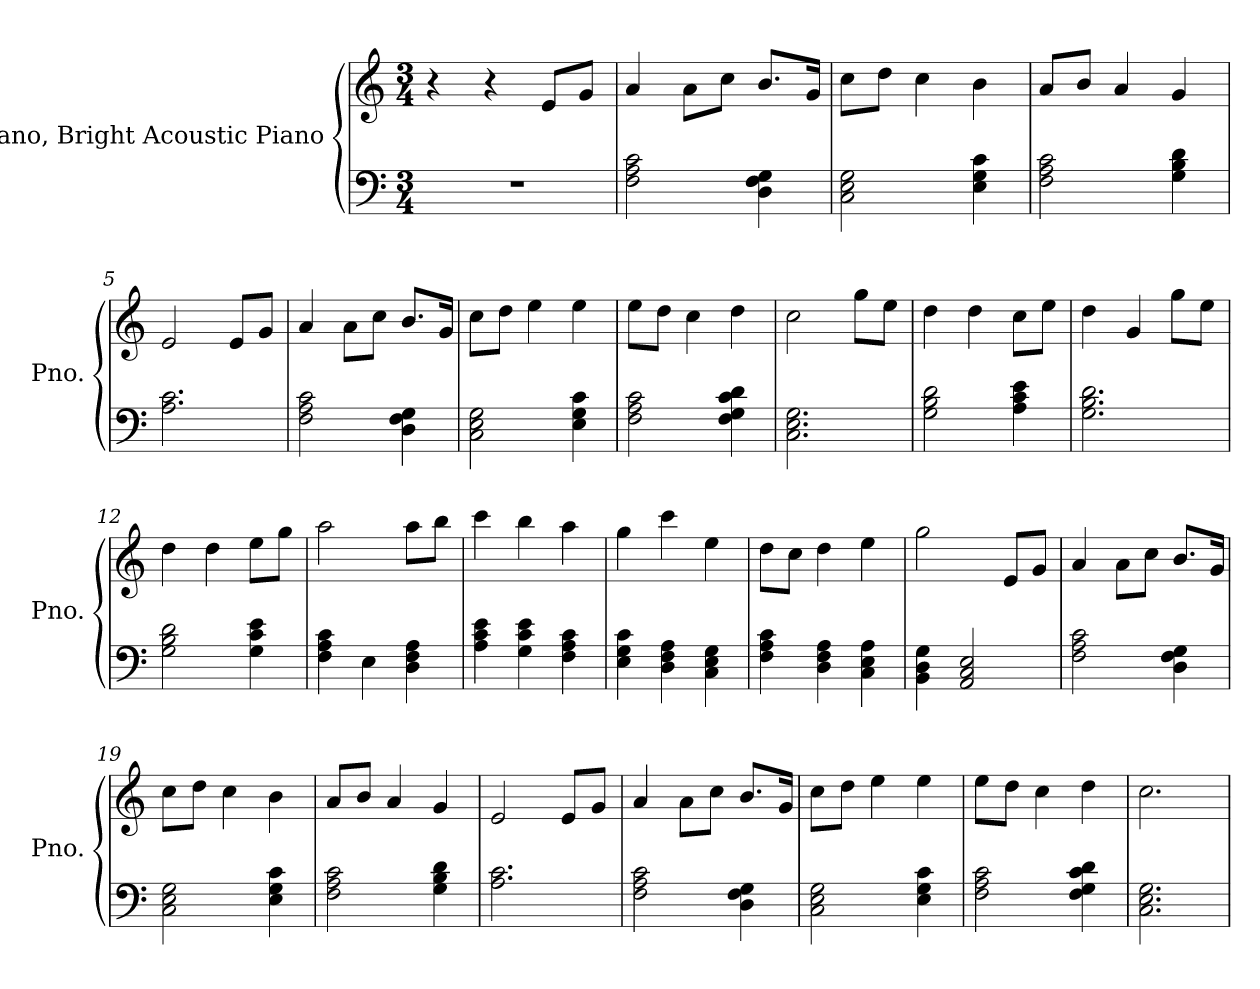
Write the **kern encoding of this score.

**kern	**kern
*part2	*part1
*staff2	*staff1
*I"Piano, Bright Acoustic Piano	*I"Piano, Bright Acoustic Piano
*I'Pno.	*I'Pno.
*clefF4	*clefG2
*k[]	*k[]
*M3/4	*M3/4
*MM75	*MM75
=1	=1
2.r	4r
.	4r
.	8e/L
.	8g/J
=2	=2
2F\ 2A\ 2c\	4a/
.	8a\L
.	8cc\J
4D\ 4F\ 4G\	8.b/L
.	16g/Jk
=3	=3
2C\ 2E\ 2G\	8cc\L
.	8dd\J
.	4cc\
4E\ 4G\ 4c\	4b\
=4	=4
2F\ 2A\ 2c\	8a/L
.	8b/J
.	4a/
4G\ 4B\ 4d\	4g/
=5	=5
2.A\ 2.c\	2e/
.	8e/L
.	8g/J
=6	=6
2F\ 2A\ 2c\	4a/
.	8a\L
.	8cc\J
4D\ 4F\ 4G\	8.b/L
.	16g/Jk
!!LO:LB:g=z
=7	=7
2C\ 2E\ 2G\	8cc\L
.	8dd\J
.	4ee\
4E\ 4G\ 4c\	4ee\
=8	=8
2F\ 2A\ 2c\	8ee\L
.	8dd\J
.	4cc\
4F\ 4G\ 4c\ 4d\	4dd\
=9	=9
2.C\ 2.E\ 2.G\	2cc\
.	8gg\L
.	8ee\J
=10	=10
2G\ 2B\ 2d\	4dd\
.	4dd\
4A\ 4c\ 4e\	8cc\L
.	8ee\J
=11	=11
2.G\ 2.B\ 2.d\	4dd\
.	4g/
.	8gg\L
.	8ee\J
=12	=12
2G\ 2B\ 2d\	4dd\
.	4dd\
4G\ 4c\ 4e\	8ee\L
.	8gg\J
=13	=13
4F\ 4A\ 4c\	2aa\
4E\	.
4D\ 4F\ 4A\	8aa\L
.	8bb\J
=14	=14
4A\ 4c\ 4e\	4ccc\
4G\ 4c\ 4e\	4bb\
4F\ 4A\ 4c\	4aa\
=15	=15
4E\ 4G\ 4c\	4gg\
4D\ 4F\ 4A\	4ccc\
4C\ 4E\ 4G\	4ee\
!!LO:LB:g=z
=16	=16
4F\ 4A\ 4c\	8dd\L
.	8cc\J
4D\ 4F\ 4A\	4dd\
4C\ 4E\ 4A\	4ee\
=17	=17
4BB\ 4D\ 4G\	2gg\
2AA/ 2C/ 2E/	.
.	8e/L
.	8g/J
=18	=18
2F\ 2A\ 2c\	4a/
.	8a\L
.	8cc\J
4D\ 4F\ 4G\	8.b/L
.	16g/Jk
=19	=19
2C\ 2E\ 2G\	8cc\L
.	8dd\J
.	4cc\
4E\ 4G\ 4c\	4b\
=20	=20
2F\ 2A\ 2c\	8a/L
.	8b/J
.	4a/
4G\ 4B\ 4d\	4g/
=21	=21
2.A\ 2.c\	2e/
.	8e/L
.	8g/J
=22	=22
2F\ 2A\ 2c\	4a/
.	8a\L
.	8cc\J
4D\ 4F\ 4G\	8.b/L
.	16g/Jk
=23	=23
2C\ 2E\ 2G\	8cc\L
.	8dd\J
.	4ee\
4E\ 4G\ 4c\	4ee\
!!LO:LB:g=z
=24	=24
2F\ 2A\ 2c\	8ee\L
.	8dd\J
.	4cc\
4F\ 4G\ 4c\ 4d\	4dd\
=25	=25
2.C\ 2.E\ 2.G\	2.cc\
=	=
*-	*-
